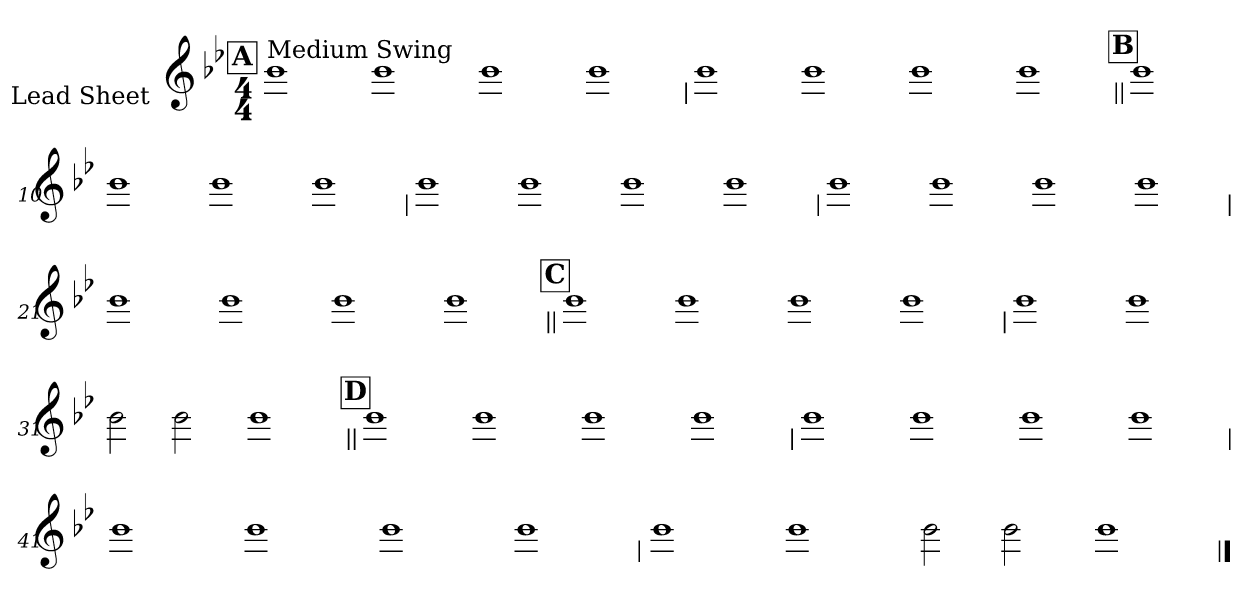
**kern
*part1
*staff1
*I"Lead Sheet
*stria0
*clefG2
*k[b-e-]
*g:
*M4/4
!!LO:REH:place=s1:a:t=A
=1||
!LO:TX:a:t=Medium Swing
1b-
=2-
1b-
=3-
1b-
=4-
1b-
!!LO:LB:g=z
=5
1b-
=6-
1b-
=7-
1b-
=8-
1b-
!!LO:LB:g=z
!!LO:REH:place=s1:a:t=B
=9||
1b-
=10-
1b-
=11-
1b-
=12-
1b-
!!LO:LB:g=z
=13
1b-
=14-
1b-
=15-
1b-
=16-
1b-
!!LO:LB:g=z
=17
1b-
=18-
1b-
=19-
1b-
=20-
1b-
!!LO:LB:g=z
=21
1b-
=22-
1b-
=23-
1b-
=24-
1b-
!!LO:LB:g=z
!!LO:REH:place=s1:a:t=C
=25||
1b-
=26-
1b-
=27-
1b-
=28-
1b-
!!LO:LB:g=z
=29
1b-
=30-
1b-
=31-
2b-
2b-
=32-
1b-
!!LO:LB:g=z
!!LO:REH:place=s1:a:t=D
=33||
1b-
=34-
1b-
=35-
1b-
=36-
1b-
!!LO:LB:g=z
=37
1b-
=38-
1b-
=39-
1b-
=40-
1b-
!!LO:LB:g=z
=41
1b-
=42-
1b-
=43-
1b-
=44-
1b-
!!LO:LB:g=z
=45
1b-
=46-
1b-
=47-
2b-
2b-
=48-
1b-
==
*-
